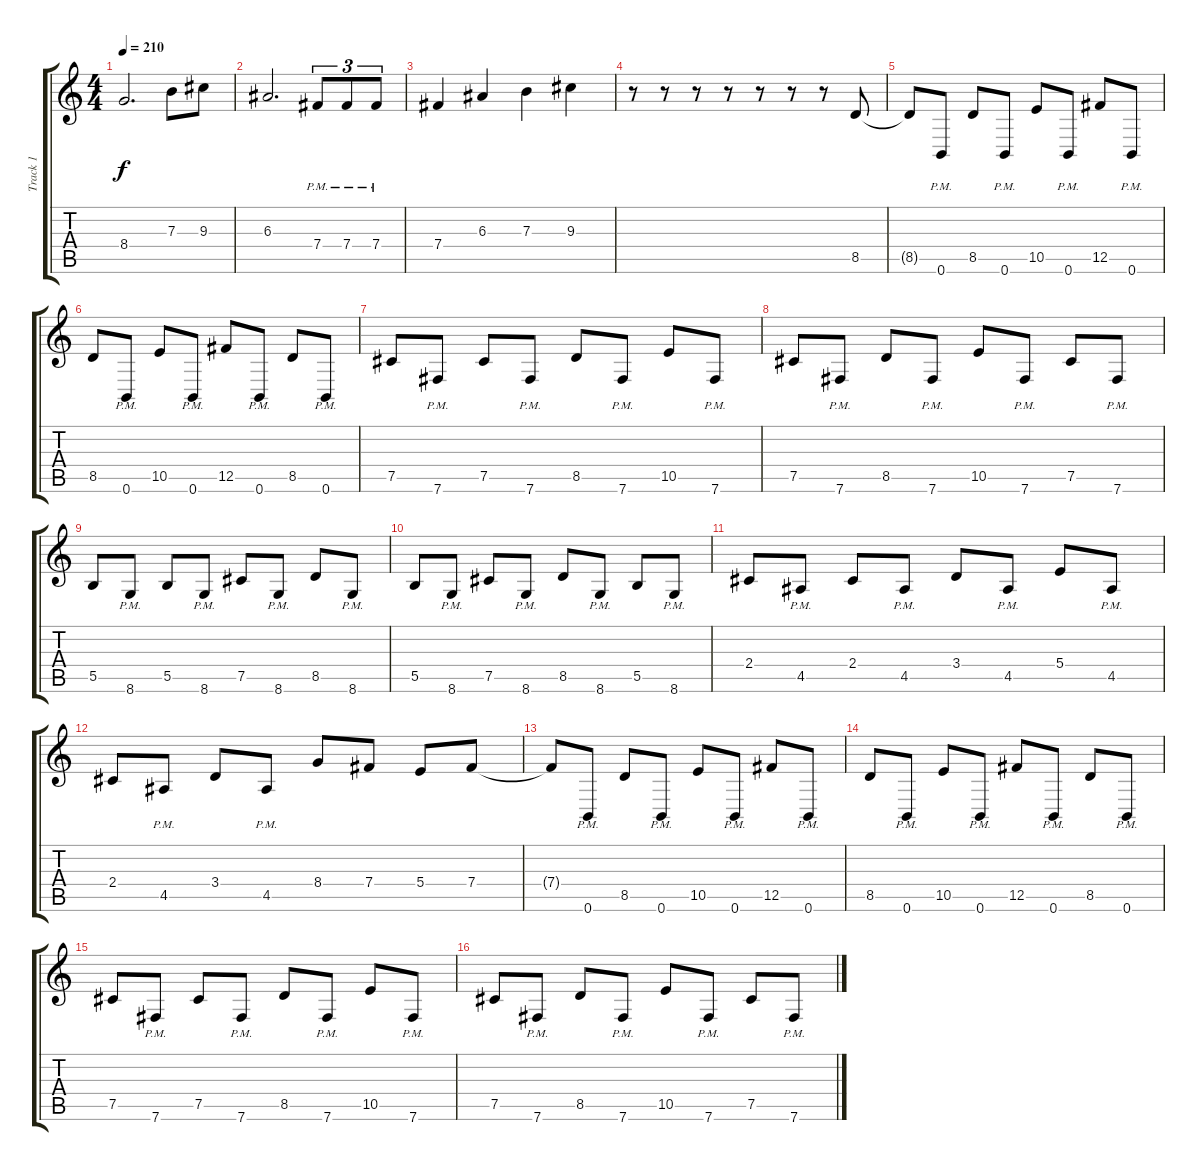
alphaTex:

\track ("Track 1" "Track 1") {instrument distortionguitar}
\staff {score tabs}
\tuning (Db4 Ab3 E3 B2 Gb2 B1) {hide}
\ts (4 4)
\tempo 210
\clef g2
\ks c
8.4.2{d dy f} 7.3.8 9.3.8 |
6.3.2{d} 7.4{pm}.8{tu (3 2)} 7.4{pm}.8{tu (3 2)} 7.4{pm}.8{tu (3 2)} |
7.4.4 6.3.4 7.3.4 9.3.4 |
r.8 r.8 r.8 r.8 r.8 r.8 r.8 8.5.8 |
8.5{t}.8 0.6{pm}.8 8.5.8 0.6{pm}.8 10.5.8 0.6{pm}.8 12.5.8 0.6{pm}.8 |
8.5.8 0.6{pm}.8 10.5.8 0.6{pm}.8 12.5.8 0.6{pm}.8 8.5.8 0.6{pm}.8 |
7.5.8 7.6{pm}.8 7.5.8 7.6{pm}.8 8.5.8 7.6{pm}.8 10.5.8 7.6{pm}.8 |
7.5.8 7.6{pm}.8 8.5.8 7.6{pm}.8 10.5.8 7.6{pm}.8 7.5.8 7.6{pm}.8 |
5.5.8 8.6{pm}.8 5.5.8 8.6{pm}.8 7.5.8 8.6{pm}.8 8.5.8 8.6{pm}.8 |
5.5.8 8.6{pm}.8 7.5.8 8.6{pm}.8 8.5.8 8.6{pm}.8 5.5.8 8.6{pm}.8 |
2.4.8 4.5{pm}.8 2.4.8 4.5{pm}.8 3.4.8 4.5{pm}.8 5.4.8 4.5{pm}.8 |
2.4.8 4.5{pm}.8 3.4.8 4.5{pm}.8 8.4.8 7.4.8 5.4.8 7.4.8 |
7.4{t}.8 0.6{pm}.8 8.5.8 0.6{pm}.8 10.5.8 0.6{pm}.8 12.5.8 0.6{pm}.8 |
8.5.8 0.6{pm}.8 10.5.8 0.6{pm}.8 12.5.8 0.6{pm}.8 8.5.8 0.6{pm}.8 |
7.5.8 7.6{pm}.8 7.5.8 7.6{pm}.8 8.5.8 7.6{pm}.8 10.5.8 7.6{pm}.8 |
7.5.8 7.6{pm}.8 8.5.8 7.6{pm}.8 10.5.8 7.6{pm}.8 7.5.8 7.6{pm}.8
